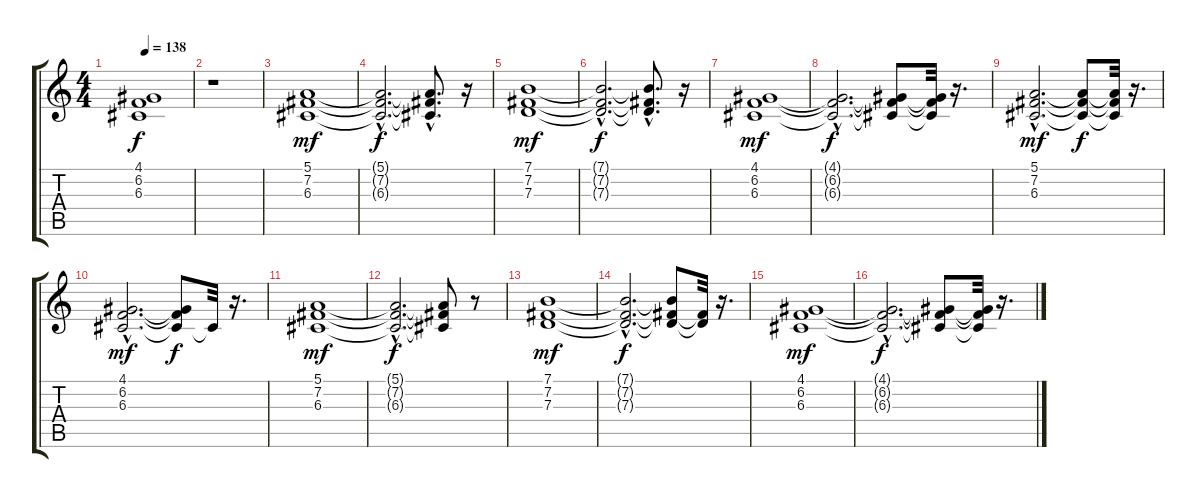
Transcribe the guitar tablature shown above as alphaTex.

\track "" {instrument stringensemble2}
\staff {score tabs}
\tuning (E4 B3 G3 D3 A2 E2) {hide}
\ts (4 4)
\tempo 138
\clef g2
\ks c
(4.1 6.2 6.3).1{dy f} |
r.1 |
(5.1 7.2 6.3).1{dy mf} |
(5.1{hac t} 7.2{hac t} 6.3{hac t}).2{d dy f} (5.1{t} 7.2{t} 6.3{hac t}).8{d} r.16 |
(7.1 7.2 7.3).1{dy mf} |
(7.1{hac t} 7.2{hac t} 7.3{hac t}).2{d dy f} (7.1{t} 7.2{hac t} 7.3{hac t}).8{d} r.16 |
(4.1 6.2 6.3).1{dy mf} |
(4.1{hac t} 6.2{hac t} 6.3{hac t}).2{d dy f} (4.1{t} 6.2{t} 6.3{t}).8 (4.1{t} 6.2{t} 6.3{t}).32 r.16{d} |
(5.1{hac} 7.2{hac} 6.3{hac}).2{d dy mf} (5.1{t} 7.2{t} 6.3{t}).8{dy f} (5.1{t} 7.2{t} 6.3{t}).32 r.16{d} |
(4.1{hac} 6.2{hac} 6.3{hac}).2{d dy mf} (4.1{t} 6.2{t} 6.3{t}).8{dy f} 6.3{t}.32 r.16{d} |
(5.1 7.2 6.3).1{dy mf} |
(5.1{hac t} 7.2{hac t} 6.3{hac t}).2{d dy f} (5.1{t} 7.2{t} 6.3{t}).8 r.8 |
(7.1 7.2 7.3).1{dy mf} |
(7.1{hac t} 7.2{hac t} 7.3{hac t}).2{d dy f} (7.1{t} 7.2{t} 7.3{t}).8 (7.2{t} 7.3{t}).32 r.16{d} |
(4.1 6.2 6.3).1{dy mf} |
(4.1{hac t} 6.2{hac t} 6.3{hac t}).2{d dy f} (4.1{t} 6.2{t} 6.3{t}).8 (4.1{t} 6.2{t} 6.3{t}).32 r.16{d}
